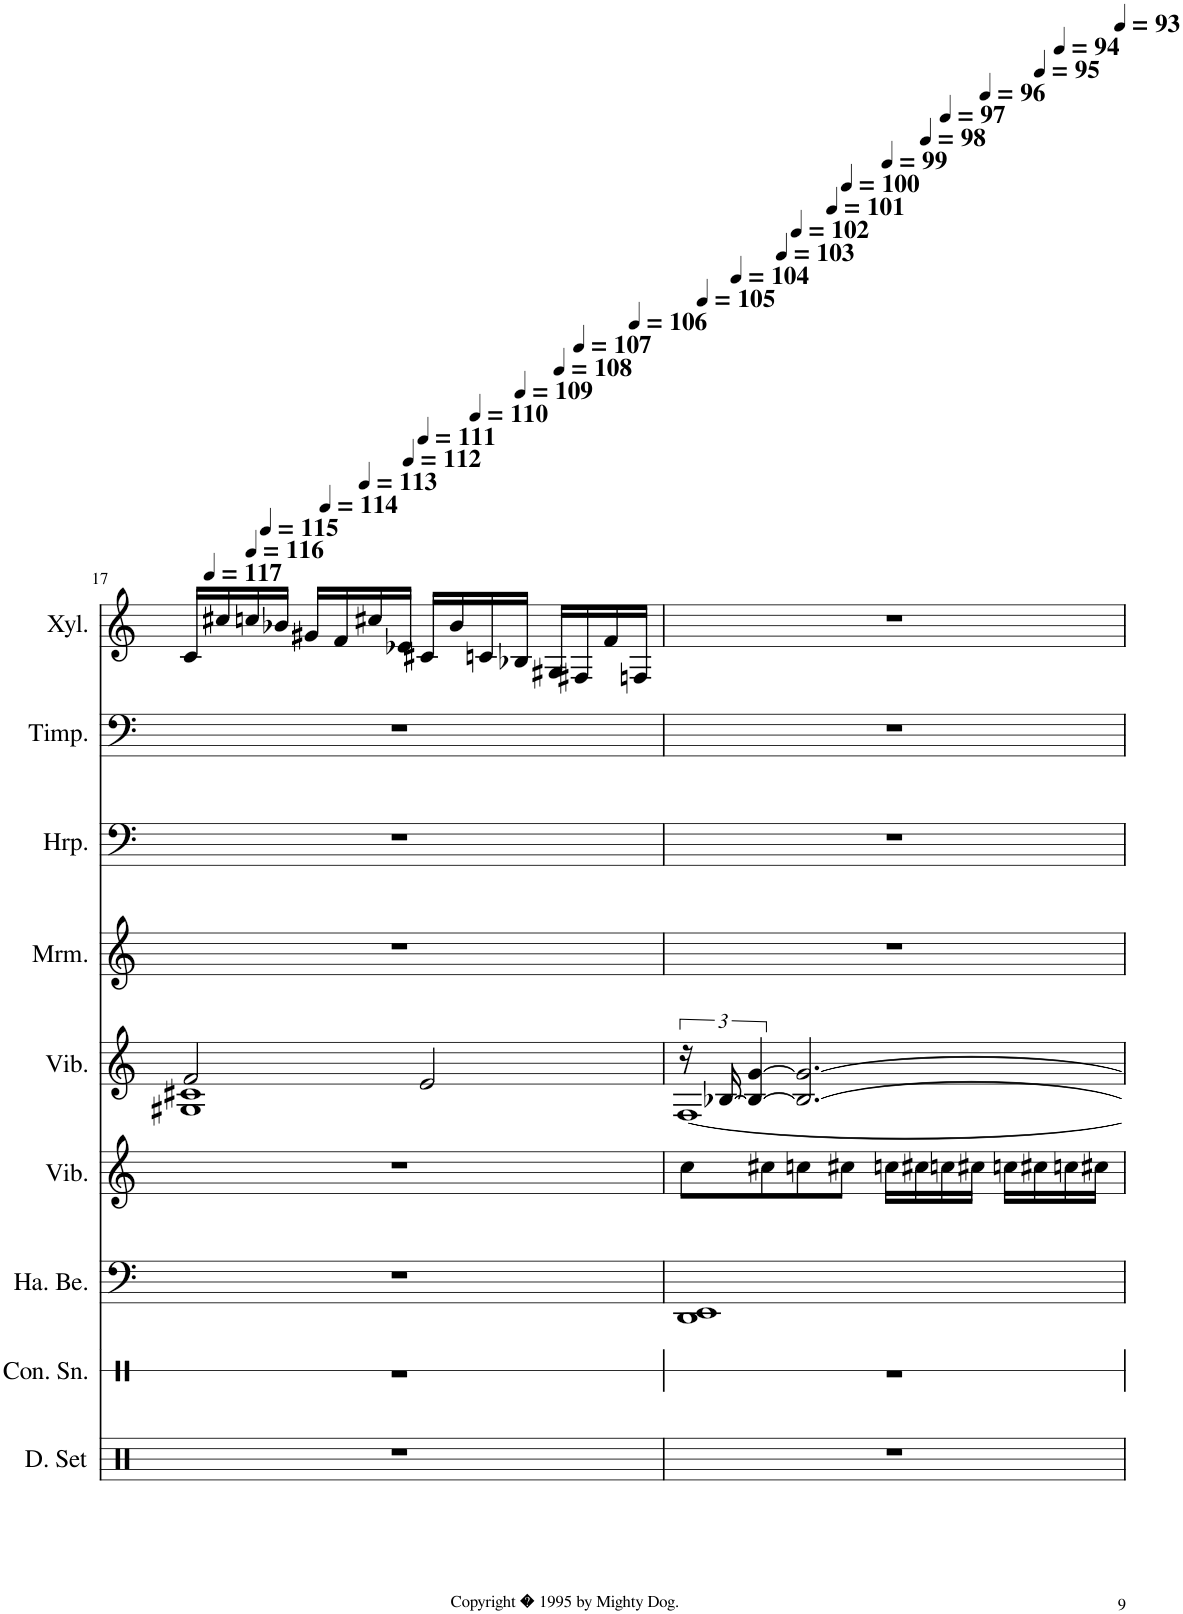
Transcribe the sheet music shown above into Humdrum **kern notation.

**kern	**kern	**kern	**kern	**kern	**kern	**kern	**kern	**kern
*part9	*part8	*part7	*part6	*part5	*part4	*part3	*part2	*part1
*staff9	*staff8	*staff7	*staff6	*staff5	*staff4	*staff3	*staff2	*staff1
*I"Drumset	*I"Concert Snare Drum	*I"Hand Bells	*I"Vibraphone	*I"Vibraphone	*I"Marimba (Grand Staff)	*I"Harp	*I"Timpani	*I"Xylophone
*I'D. Set	*I'Con. Sn.	*I'Ha. Be.	*I'Vib.	*I'Vib.	*I'Mrm.	*I'Hrp.	*I'Timp.	*I'Xyl.
!!LO:PB:g=z
*clefX	*clefX	*clefF4	*clefG2	*clefG2	*clefF4	*clefF4	*clefF4	*clefG2
*	*	*	*	*	*	*	*	*Trd-7c-12
*k[]	*k[]	*k[]	*k[]	*k[]	*k[]	*k[]	*k[]	*k[]
*M4/4	*M4/4	*M4/4	*M4/4	*M4/4	*M4/4	*M4/4	*M4/4	*M4/4
=17	=17	=17	=17	=17	=17	=17	=17	=17
*	*	*	*	*^	*	*	*	*^
*	*	*	*	*	*	*	*	*	*	*^
*	*	*	*	*	*	*	*	*	*	*	*^
*	*	*	*	*	*	*	*	*	*	*	*	*^
*	*	*	*	*	*	*	*	*	*	*	*	*	*^
*	*	*	*	*	*	*	*	*	*	*	*	*	*	*^
*	*	*	*	*	*	*	*	*	*	*	*	*	*	*	*^
*	*	*	*	*	*	*	*	*	*	*	*	*	*	*	*	*^
*	*	*	*	*	*	*	*	*	*	*	*	*	*	*	*	*	*^
1r	1r	1r	1r	2f/	1G#X 1c#X	1r	1r	1r	16c/LL	24ryy	8ryy	4ryy	3ryy	3ryy	3ryy	3ryy	3%2ryy	3%2ryy
*	*	*	*	*	*	*	*	*	*MM117	*	*	*	*	*	*	*	*	*
.	.	.	.	.	.	.	.	.	.	3%2ryy	.	.	.	.	.	.	.	.
.	.	.	.	.	.	.	.	.	16cc#X/	.	.	.	.	.	.	.	.	.
*	*	*	*	*	*	*	*	*	*MM116	*	*	*	*	*	*	*	*	*
.	.	.	.	.	.	.	.	.	16ccn/	.	32ryy	.	.	.	.	.	.	.
*	*	*	*	*	*	*	*	*	*MM115	*	*	*	*	*	*	*	*	*
.	.	.	.	.	.	.	.	.	.	.	2ryy	.	.	.	.	.	.	.
.	.	.	.	.	.	.	.	.	16b-X/JJ	.	.	.	.	.	.	.	.	.
.	.	.	.	.	.	.	.	.	16g#X/LL	.	.	32ryy	.	.	.	.	.	.
*	*	*	*	*	*	*	*	*	*MM114	*	*	*	*	*	*	*	*	*
.	.	.	.	.	.	.	.	.	.	.	.	2ryy	.	.	.	.	.	.
.	.	.	.	.	.	.	.	.	16f/	.	.	.	.	.	.	.	.	.
.	.	.	.	.	.	.	.	.	.	.	.	.	48.ryy	12ryy	12..ryy	6ryy	.	.
*	*	*	*	*	*	*	*	*	*MM113	*	*	*	*	*	*	*	*	*
.	.	.	.	.	.	.	.	.	.	.	.	.	3ryy	.	.	.	.	.
.	.	.	.	.	.	.	.	.	16cc#X/	.	.	.	.	.	.	.	.	.
.	.	.	.	.	.	.	.	.	.	.	.	.	.	48.ryy	.	.	.	.
.	.	.	.	.	.	.	.	.	16e-X/JJ	.	.	.	.	.	.	.	.	.
*	*	*	*	*	*	*	*	*	*MM112	*	*	*	*	*	*	*	*	*
.	.	.	.	.	.	.	.	.	.	.	.	.	.	3ryy	.	.	.	.
*	*	*	*	*	*	*	*	*	*MM111	*	*	*	*	*	*	*	*	*
.	.	.	.	.	.	.	.	.	.	.	.	.	.	.	3ryy	.	.	.
.	.	.	.	2e/	.	.	.	.	16c#X/LL	.	.	.	.	.	.	12ryy	.	.
.	.	.	.	.	.	.	.	.	16b-/	.	.	.	.	.	.	.	.	.
.	.	.	.	.	.	.	.	.	.	.	.	.	.	.	.	48ryy	.	.
*	*	*	*	*	*	*	*	*	*MM110	*	*	*	*	*	*	*	*	*
.	.	.	.	.	.	.	.	.	.	.	.	.	.	.	.	3ryy	.	.
.	.	.	.	.	.	.	.	.	16cn/	.	.	.	.	.	.	.	.	.
.	.	.	.	.	.	.	.	.	.	.	4ryy	.	.	.	.	.	.	.
.	.	.	.	.	.	.	.	.	.	.	.	.	.	.	.	.	12ryy	12ryy
*	*	*	*	*	*	*	*	*	*MM109	*	*	*	*	*	*	*	*	*
.	.	.	.	.	.	.	.	.	16B-X/JJ	.	.	.	.	.	.	.	.	.
.	.	.	.	.	.	.	.	.	.	.	.	.	6ryy	.	.	.	.	.
.	.	.	.	.	.	.	.	.	.	6..ryy	.	.	.	.	.	.	.	.
.	.	.	.	.	.	.	.	.	16G#X/LL	.	.	.	.	.	.	.	96ryy	24ryy
*	*	*	*	*	*	*	*	*	*MM108	*	*	*	*	*	*	*	*	*
.	.	.	.	.	.	.	.	.	.	.	.	.	.	.	.	.	6ryy	.
.	.	.	.	.	.	.	.	.	.	.	.	8..ryy	.	6ryy	.	.	.	.
.	.	.	.	.	.	.	.	.	.	.	.	.	.	.	.	.	.	96ryy
*	*	*	*	*	*	*	*	*	*MM107	*	*	*	*	*	*	*	*	*
.	.	.	.	.	.	.	.	.	.	.	.	.	.	.	.	.	.	6ryy
.	.	.	.	.	.	.	.	.	16F#X/	.	.	.	.	.	6ryy	.	.	.
.	.	.	.	.	.	.	.	.	.	.	.	.	12ryy	.	.	.	.	.
.	.	.	.	.	.	.	.	.	16f/	.	.	.	.	.	.	.	.	.
.	.	.	.	.	.	.	.	.	.	.	16.ryy	.	.	.	.	.	.	.
*	*	*	*	*	*	*	*	*	*MM106	*	*	*	*	*	*	*	*	*
.	.	.	.	.	.	.	.	.	.	.	.	.	.	.	.	.	24..ryy	.
.	.	.	.	.	.	.	.	.	16Fn/JJ	.	.	.	.	.	.	24.ryy	.	.
.	.	.	.	.	.	.	.	.	.	.	.	.	24ryy	24ryy	.	.	.	.
.	.	.	.	.	.	.	.	.	.	.	.	.	.	.	.	.	.	48.ryy
.	.	.	.	.	.	.	.	.	.	.	.	.	.	.	48ryy	.	.	.
.	.	.	.	.	.	.	.	.	.	.	.	.	96ryy	96ryy	.	.	.	.
=18	=18	=18	=18	=18	=18	=18	=18	=18	=18	=18	=18	=18	=18	=18	=18	=18	=18	=18
*	*	*	*	*	*	*	*	*	*	*	*	*	*	*	*^	*^	*^	*^
*	*	*	*	*	*	*	*	*	*	*	*	*	*	*	*	*	*	*	*	*	*	*
1r	1r	1DD 1EE	8cc\L	24r	[1F	1r	1r	1r	1r	96ryy	24ryy	6ryy	6ryy	3ryy	4.ryy	3ryy	3ryy	3ryy	3%2ryy	2ryy	3%2ryy	3%2ryy
*	*	*	*	*	*	*	*	*	*MM105	*	*	*	*	*	*	*	*	*	*	*	*	*
.	.	.	.	.	.	.	.	.	.	3%2ryy	.	.	.	.	.	.	.	.	.	.	.	.
.	.	.	.	[24B-X/	.	.	.	.	.	.	96ryy	.	.	.	.	.	.	.	.	.	.	.
*	*	*	*	*	*	*	*	*	*MM104	*	*	*	*	*	*	*	*	*	*	*	*	*
.	.	.	.	.	.	.	.	.	.	.	3%2ryy	.	.	.	.	.	.	.	.	.	.	.
.	.	.	.	6B-/_ [6g/	.	.	.	.	.	.	.	.	.	.	.	.	.	.	.	.	.	.
.	.	.	8cc#X\	.	.	.	.	.	.	.	.	.	.	.	.	.	.	.	.	.	.	.
*	*	*	*	*	*	*	*	*	*MM103	*	*	*	*	*	*	*	*	*	*	*	*	*
.	.	.	.	.	.	.	.	.	.	.	.	3%2ryy	24ryy	.	.	.	.	.	.	.	.	.
*	*	*	*	*	*	*	*	*	*MM102	*	*	*	*	*	*	*	*	*	*	*	*	*
.	.	.	.	.	.	.	.	.	.	.	.	.	3%2ryy	.	.	.	.	.	.	.	.	.
.	.	.	8ccn\	2.B-/_ 2.g/_	.	.	.	.	.	.	.	.	.	.	.	.	.	.	.	.	.	.
*	*	*	*	*	*	*	*	*	*MM101	*	*	*	*	*	*	*	*	*	*	*	*	*
.	.	.	.	.	.	.	.	.	.	.	.	.	.	3%2ryy	.	12...ryy	6ryy	6ryy	.	.	.	.
*	*	*	*	*	*	*	*	*	*MM100	*	*	*	*	*	*	*	*	*	*	*	*	*
.	.	.	8cc#X\J	.	.	.	.	.	.	.	.	.	.	.	2ryy	.	.	.	.	.	.	.
*	*	*	*	*	*	*	*	*	*MM99	*	*	*	*	*	*	*	*	*	*	*	*	*
.	.	.	.	.	.	.	.	.	.	.	.	.	.	.	.	3ryy	.	.	.	.	.	.
.	.	.	16ccn\LL	.	.	.	.	.	.	.	.	.	.	.	.	.	24..ryy	12ryy	.	4ryy	.	.
.	.	.	16cc#X\	.	.	.	.	.	.	.	.	.	.	.	.	.	.	.	.	.	.	.
*	*	*	*	*	*	*	*	*	*MM98	*	*	*	*	*	*	*	*	*	*	*	*	*
.	.	.	.	.	.	.	.	.	.	.	.	.	.	.	.	.	3ryy	.	.	.	.	.
.	.	.	.	.	.	.	.	.	.	.	.	.	.	.	.	.	.	48.ryy	.	.	.	.
*	*	*	*	*	*	*	*	*	*MM97	*	*	*	*	*	*	*	*	*	*	*	*	*
.	.	.	.	.	.	.	.	.	.	.	.	.	.	.	.	.	.	3ryy	.	.	.	.
.	.	.	16ccn\	.	.	.	.	.	.	.	.	.	.	.	.	.	.	.	.	.	.	.
.	.	.	.	.	.	.	.	.	.	.	.	.	.	.	.	.	.	.	48.ryy	.	6ryy	6...ryy
.	.	.	.	.	.	.	.	.	.	6ryy	.	.	.	.	.	.	.	.	.	.	.	.
.	.	.	16cc#X\JJ	.	.	.	.	.	.	.	.	.	.	.	.	.	.	.	.	.	.	.
*	*	*	*	*	*	*	*	*	*MM96	*	*	*	*	*	*	*	*	*	*	*	*	*
.	.	.	.	.	.	.	.	.	.	.	.	.	.	.	.	.	.	.	6ryy	.	.	.
.	.	.	.	.	.	.	.	.	.	.	6ryy	.	.	.	.	.	.	.	.	.	.	.
.	.	.	16ccn\LL	.	.	.	.	.	.	.	.	.	.	.	.	.	.	.	.	16ryy	.	.
*	*	*	*	*	*	*	*	*	*MM95	*	*	*	*	*	*	*	*	*	*	*	*	*
.	.	.	16cc#X\	.	.	.	.	.	.	.	.	.	.	.	.	.	.	.	.	8.ryy	.	.
.	.	.	.	.	.	.	.	.	.	.	.	.	.	.	.	6ryy	.	.	.	.	.	.
.	.	.	.	.	.	.	.	.	.	.	.	6ryy	.	.	.	.	.	.	.	.	48ryy	.
.	.	.	.	.	.	.	.	.	.	12...ryy	.	.	.	.	.	.	.	.	.	.	.	.
*	*	*	*	*	*	*	*	*	*MM94	*	*	*	*	*	*	*	*	*	*	*	*	*
.	.	.	.	.	.	.	.	.	.	.	.	.	.	.	.	.	.	.	.	.	12..ryy	.
.	.	.	.	.	.	.	.	.	.	.	.	.	.	.	.	.	.	.	12ryy	.	.	.
.	.	.	16ccn\	.	.	.	.	.	.	.	.	.	12.ryy	.	8ryy	.	.	.	.	.	.	.
.	.	.	.	.	.	.	.	.	.	.	12ryy	.	.	.	.	.	.	.	.	.	.	.
.	.	.	.	.	.	.	.	.	.	.	.	.	.	.	.	.	12ryy	.	.	.	.	.
.	.	.	16cc#X\JJ	.	.	.	.	.	.	.	.	.	.	.	.	.	.	.	.	.	.	.
.	.	.	.	.	.	.	.	.	.	.	.	.	.	.	.	.	.	24ryy	24ryy	.	.	.
.	.	.	.	.	.	.	.	.	.	.	48.ryy	.	.	.	.	.	.	.	.	.	.	.
*	*	*	*	*	*	*	*	*	*MM93	*	*	*	*	*	*	*	*	*	*	*	*	*
.	.	.	.	.	.	.	.	.	.	.	.	.	.	.	.	.	.	.	.	.	.	48ryy
.	.	.	.	.	.	.	.	.	.	.	.	.	.	.	.	96ryy	96ryy	96ryy	96ryy	.	.	.
*	*	*	*	*v	*v	*	*	*	*v	*v	*v	*v	*v	*v	*v	*v	*v	*v	*v	*v	*v	*v
=	=	=	=	=	=	=	=	=
*-	*-	*-	*-	*-	*-	*-	*-	*-
